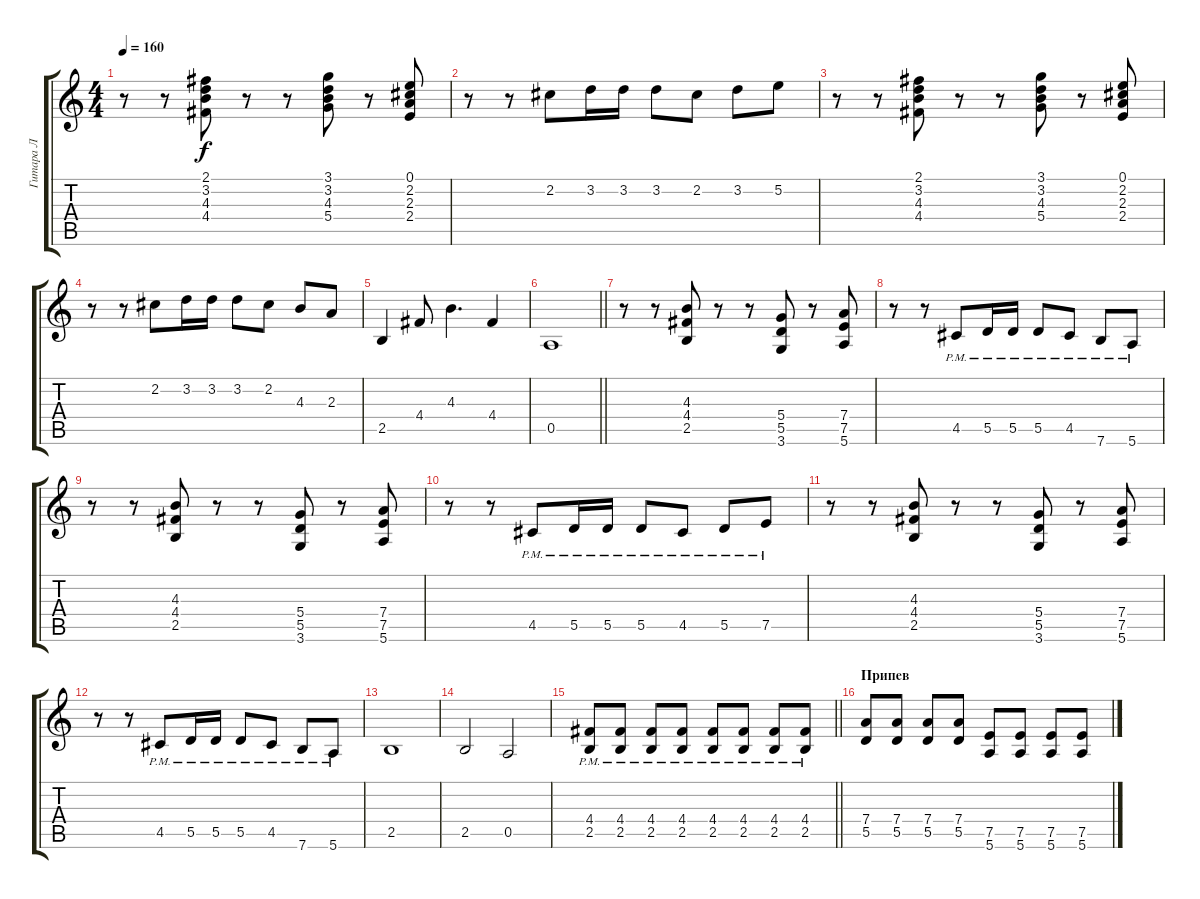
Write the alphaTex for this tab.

\track ("Гитара Л" "Гитара Л") {instrument electricguitarclean}
\staff {score tabs}
\tuning (E4 B3 G3 D3 A2 E2) {hide}
\ts (4 4)
\tempo 160
\clef g2
\ks c
r.8{dy f} r.8 (2.1 3.2 4.3 4.4).8 r.8 r.8 (3.1 3.2 4.3 5.4).8 r.8 (0.1 2.2 2.3 2.4).8 |
r.8 r.8 2.2.8 3.2.16 3.2.16 3.2.8 2.2.8 3.2.8 5.2.8 |
r.8 r.8 (2.1 3.2 4.3 4.4).8 r.8 r.8 (3.1 3.2 4.3 5.4).8 r.8 (0.1 2.2 2.3 2.4).8 |
r.8 r.8 2.2.8 3.2.16 3.2.16 3.2.8 2.2.8 4.3.8 2.3.8 |
2.5.4 4.4.8 4.3.4{d} 4.4.4 |
\barLineRight lightlight
0.5.1 |
\section ("" " ")
r.8{instrument distortionguitar} r.8 (4.3 4.4 2.5).8 r.8 r.8 (5.4 5.5 3.6).8 r.8 (7.4 7.5 5.6).8 |
r.8 r.8 4.5{pm}.8 5.5{pm}.16 5.5{pm}.16 5.5{pm}.8 4.5{pm}.8 7.6{pm}.8 5.6{pm}.8 |
r.8 r.8 (4.3 4.4 2.5).8 r.8 r.8 (5.4 5.5 3.6).8 r.8 (7.4 7.5 5.6).8 |
r.8 r.8 4.5{pm}.8 5.5{pm}.16 5.5{pm}.16 5.5{pm}.8 4.5{pm}.8 5.5{pm}.8 7.5{pm}.8 |
r.8 r.8 (4.3 4.4 2.5).8 r.8 r.8 (5.4 5.5 3.6).8 r.8 (7.4 7.5 5.6).8 |
r.8 r.8 4.5{pm}.8 5.5{pm}.16 5.5{pm}.16 5.5{pm}.8 4.5{pm}.8 7.6{pm}.8 5.6{pm}.8 |
2.5.1 |
2.5.2 0.5.2 |
\barLineRight lightlight
(4.4{pm} 2.5{pm}).8 (4.4{pm} 2.5{pm}).8 (4.4{pm} 2.5{pm}).8 (4.4{pm} 2.5{pm}).8 (4.4{pm} 2.5{pm}).8 (4.4{pm} 2.5{pm}).8 (4.4{pm} 2.5{pm}).8 (4.4{pm} 2.5{pm}).8 |
\section ("" "Припев")
(7.4 5.5).8 (7.4 5.5).8 (7.4 5.5).8 (7.4 5.5).8 (7.5 5.6).8 (7.5 5.6).8 (7.5 5.6).8 (7.5 5.6).8
